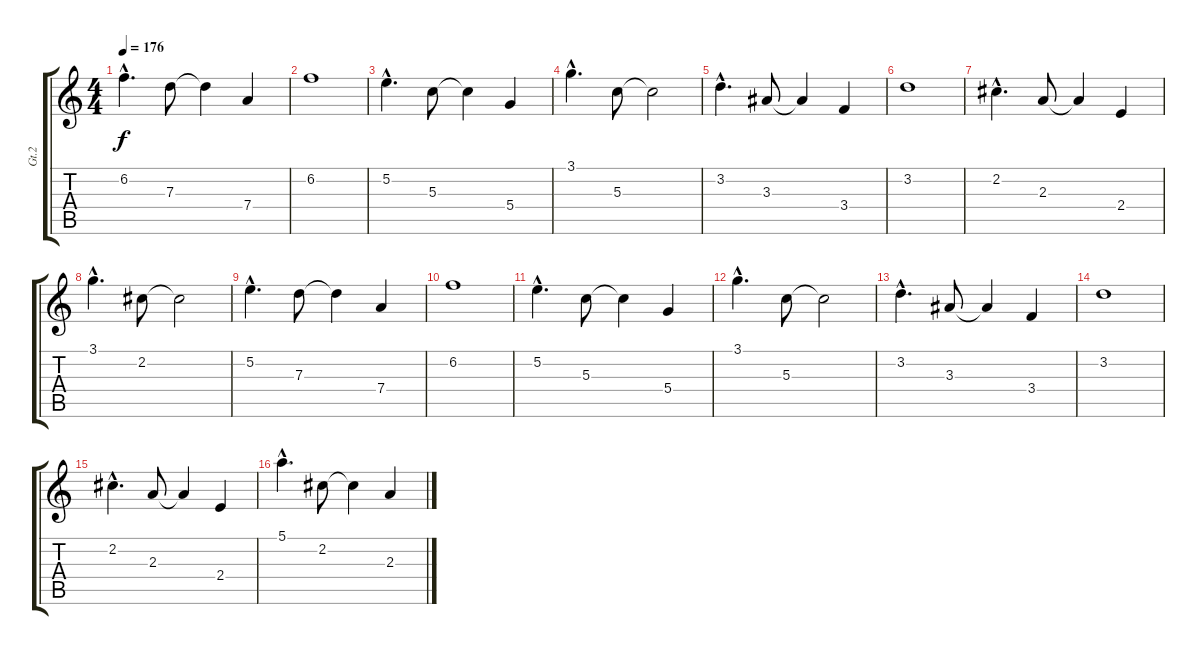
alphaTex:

\track ("Gt.2" "Gt.2") {instrument distortionguitar}
\staff {score tabs}
\tuning (E4 B3 G3 D3 A2 E2) {hide}
\ts (4 4)
\tempo 176
\clef g2
\ks c
6.2{hac}.4{d dy f} 7.3.8 7.3{t}.4 7.4.4 |
6.2.1 |
5.2{hac}.4{d} 5.3.8 5.3{t}.4 5.4.4 |
3.1{hac}.4{d} 5.3.8 5.3{t}.2 |
3.2{hac}.4{d} 3.3.8 3.3{t}.4 3.4.4 |
3.2.1 |
2.2{hac}.4{d} 2.3.8 2.3{t}.4 2.4.4 |
3.1{hac}.4{d} 2.2.8 2.2{t}.2 |
5.2{hac}.4{d} 7.3.8 7.3{t}.4 7.4.4 |
6.2.1 |
5.2{hac}.4{d} 5.3.8 5.3{t}.4 5.4.4 |
3.1{hac}.4{d} 5.3.8 5.3{t}.2 |
3.2{hac}.4{d} 3.3.8 3.3{t}.4 3.4.4 |
3.2.1 |
2.2{hac}.4{d} 2.3.8 2.3{t}.4 2.4.4 |
5.1{hac}.4{d} 2.2.8 2.2{t}.4 2.3.4
